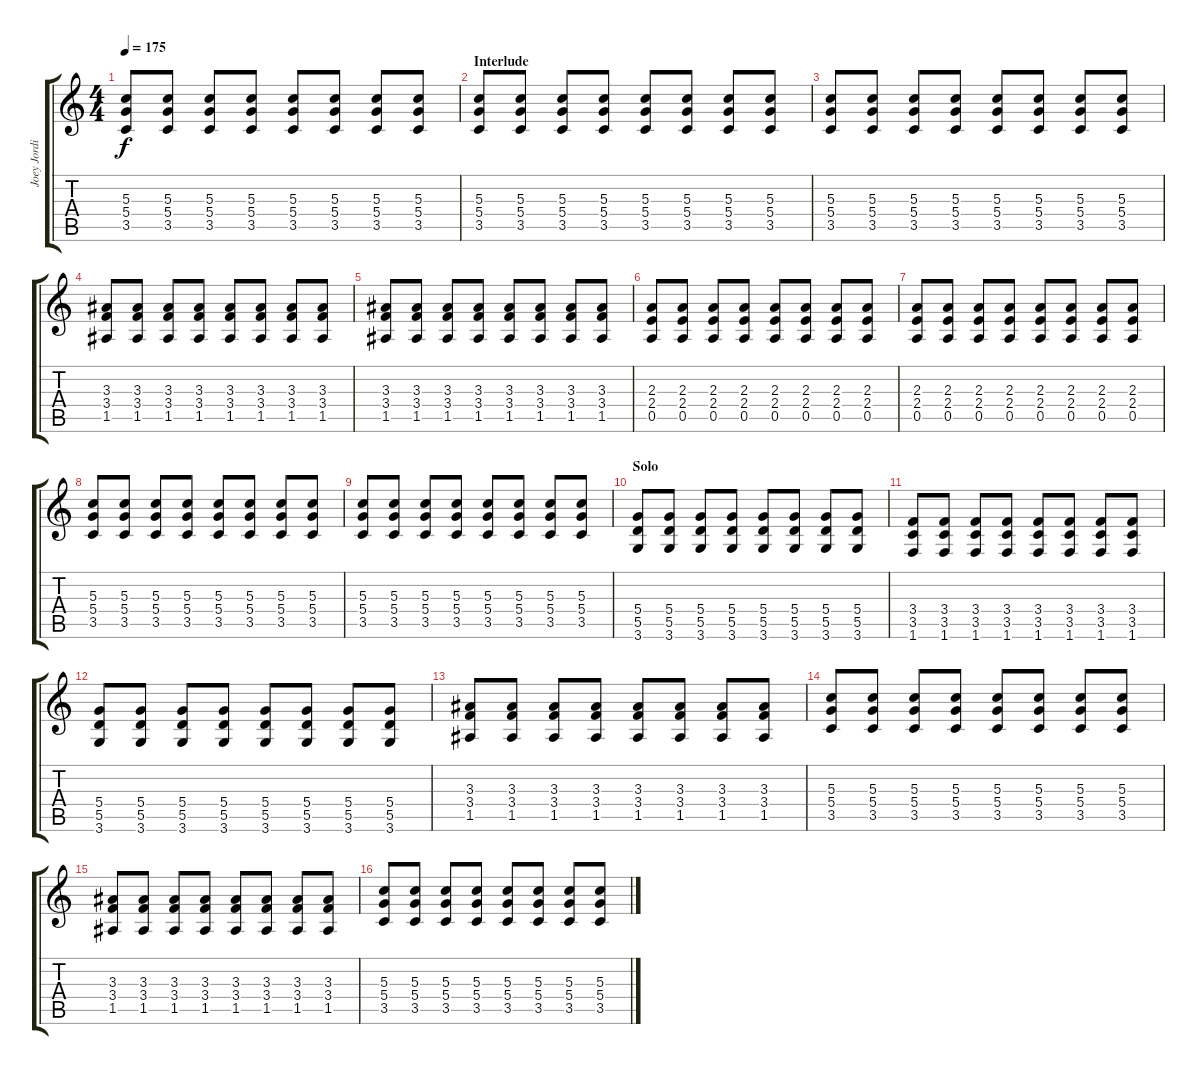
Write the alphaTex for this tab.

\track ("Joey Jordison (Rythm)" "Joey Jordi") {instrument overdrivenguitar}
\staff {score tabs}
\tuning (E4 B3 G3 D3 A2 E2) {hide}
\ts (4 4)
\tempo 175
\clef g2
\ks c
(5.3 5.4 3.5).8{dy f} (5.3 5.4 3.5).8 (5.3 5.4 3.5).8 (5.3 5.4 3.5).8 (5.3 5.4 3.5).8 (5.3 5.4 3.5).8 (5.3 5.4 3.5).8 (5.3 5.4 3.5).8 |
\section ("" "Interlude")
(5.3 5.4 3.5).8 (5.3 5.4 3.5).8 (5.3 5.4 3.5).8 (5.3 5.4 3.5).8 (5.3 5.4 3.5).8 (5.3 5.4 3.5).8 (5.3 5.4 3.5).8 (5.3 5.4 3.5).8 |
(5.3 5.4 3.5).8 (5.3 5.4 3.5).8 (5.3 5.4 3.5).8 (5.3 5.4 3.5).8 (5.3 5.4 3.5).8 (5.3 5.4 3.5).8 (5.3 5.4 3.5).8 (5.3 5.4 3.5).8 |
(3.3 3.4 1.5).8 (3.3 3.4 1.5).8 (3.3 3.4 1.5).8 (3.3 3.4 1.5).8 (3.3 3.4 1.5).8 (3.3 3.4 1.5).8 (3.3 3.4 1.5).8 (3.3 3.4 1.5).8 |
(3.3 3.4 1.5).8 (3.3 3.4 1.5).8 (3.3 3.4 1.5).8 (3.3 3.4 1.5).8 (3.3 3.4 1.5).8 (3.3 3.4 1.5).8 (3.3 3.4 1.5).8 (3.3 3.4 1.5).8 |
(2.3 2.4 0.5).8 (2.3 2.4 0.5).8 (2.3 2.4 0.5).8 (2.3 2.4 0.5).8 (2.3 2.4 0.5).8 (2.3 2.4 0.5).8 (2.3 2.4 0.5).8 (2.3 2.4 0.5).8 |
(2.3 2.4 0.5).8 (2.3 2.4 0.5).8 (2.3 2.4 0.5).8 (2.3 2.4 0.5).8 (2.3 2.4 0.5).8 (2.3 2.4 0.5).8 (2.3 2.4 0.5).8 (2.3 2.4 0.5).8 |
(5.3 5.4 3.5).8 (5.3 5.4 3.5).8 (5.3 5.4 3.5).8 (5.3 5.4 3.5).8 (5.3 5.4 3.5).8 (5.3 5.4 3.5).8 (5.3 5.4 3.5).8 (5.3 5.4 3.5).8 |
(5.3 5.4 3.5).8 (5.3 5.4 3.5).8 (5.3 5.4 3.5).8 (5.3 5.4 3.5).8 (5.3 5.4 3.5).8 (5.3 5.4 3.5).8 (5.3 5.4 3.5).8 (5.3 5.4 3.5).8 |
\section ("" "Solo")
(5.4 5.5 3.6).8 (5.4 5.5 3.6).8 (5.4 5.5 3.6).8 (5.4 5.5 3.6).8 (5.4 5.5 3.6).8 (5.4 5.5 3.6).8 (5.4 5.5 3.6).8 (5.4 5.5 3.6).8 |
(3.4 3.5 1.6).8 (3.4 3.5 1.6).8 (3.4 3.5 1.6).8 (3.4 3.5 1.6).8 (3.4 3.5 1.6).8 (3.4 3.5 1.6).8 (3.4 3.5 1.6).8 (3.4 3.5 1.6).8 |
(5.4 5.5 3.6).8 (5.4 5.5 3.6).8 (5.4 5.5 3.6).8 (5.4 5.5 3.6).8 (5.4 5.5 3.6).8 (5.4 5.5 3.6).8 (5.4 5.5 3.6).8 (5.4 5.5 3.6).8 |
(3.3 3.4 1.5).8 (3.3 3.4 1.5).8 (3.3 3.4 1.5).8 (3.3 3.4 1.5).8 (3.3 3.4 1.5).8 (3.3 3.4 1.5).8 (3.3 3.4 1.5).8 (3.3 3.4 1.5).8 |
(5.3 5.4 3.5).8 (5.3 5.4 3.5).8 (5.3 5.4 3.5).8 (5.3 5.4 3.5).8 (5.3 5.4 3.5).8 (5.3 5.4 3.5).8 (5.3 5.4 3.5).8 (5.3 5.4 3.5).8 |
(3.3 3.4 1.5).8 (3.3 3.4 1.5).8 (3.3 3.4 1.5).8 (3.3 3.4 1.5).8 (3.3 3.4 1.5).8 (3.3 3.4 1.5).8 (3.3 3.4 1.5).8 (3.3 3.4 1.5).8 |
(5.3 5.4 3.5).8 (5.3 5.4 3.5).8 (5.3 5.4 3.5).8 (5.3 5.4 3.5).8 (5.3 5.4 3.5).8 (5.3 5.4 3.5).8 (5.3 5.4 3.5).8 (5.3 5.4 3.5).8
